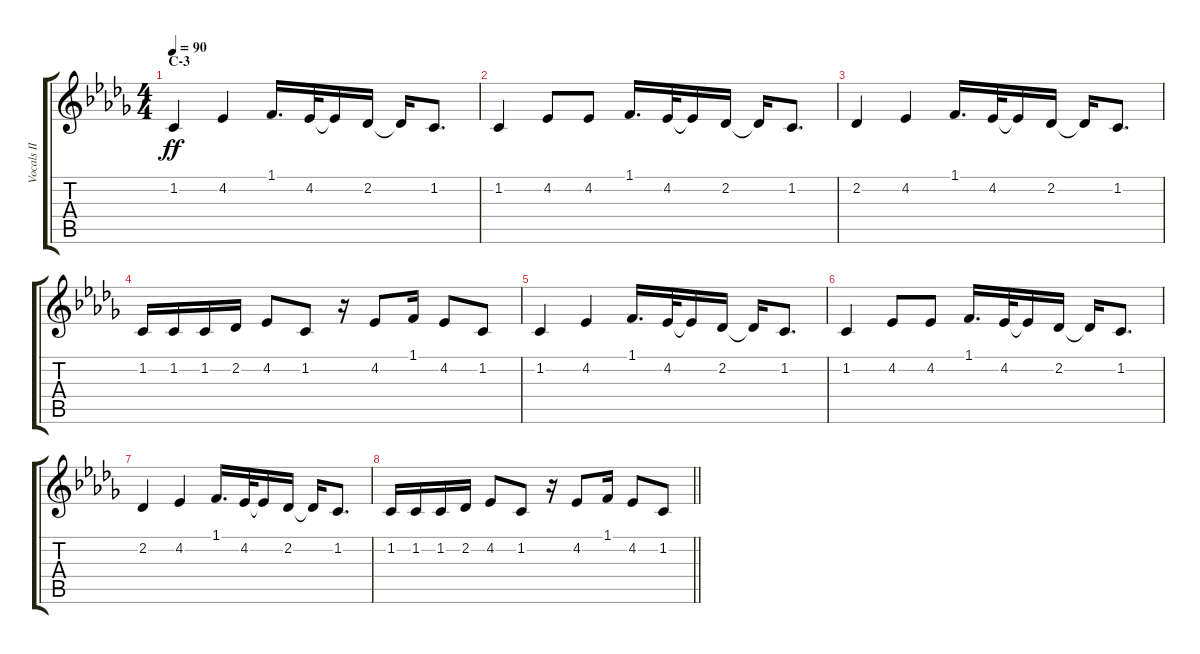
\track ("Vocals II" "Vocals II") {instrument voiceoohs}
\staff {score tabs}
\tuning (E4 B3 G3 D3 A2 E2) {hide}
\ts (4 4)
\section ("" "C-3")
\tempo 90
\clef g2
\ks db
1.2.4{dy ff} 4.2.4 1.1.16{d} 4.2.32 4.2{t}.16 2.2.16 2.2{t}.16 1.2.8{d} |
1.2.4 4.2.8 4.2.8 1.1.16{d} 4.2.32 4.2{t}.16 2.2.16 2.2{t}.16 1.2.8{d} |
2.2.4 4.2.4 1.1.16{d} 4.2.32 4.2{t}.16 2.2.16 2.2{t}.16 1.2.8{d} |
1.2.16 1.2.16 1.2.16 2.2.16 4.2.8 1.2.8 r.16 4.2.8 1.1.16 4.2.8 1.2.8 |
1.2.4 4.2.4 1.1.16{d} 4.2.32 4.2{t}.16 2.2.16 2.2{t}.16 1.2.8{d} |
1.2.4 4.2.8 4.2.8 1.1.16{d} 4.2.32 4.2{t}.16 2.2.16 2.2{t}.16 1.2.8{d} |
2.2.4 4.2.4 1.1.16{d} 4.2.32 4.2{t}.16 2.2.16 2.2{t}.16 1.2.8{d} |
\barLineRight lightlight
1.2.16 1.2.16 1.2.16 2.2.16 4.2.8 1.2.8 r.16 4.2.8 1.1.16 4.2.8 1.2.8
